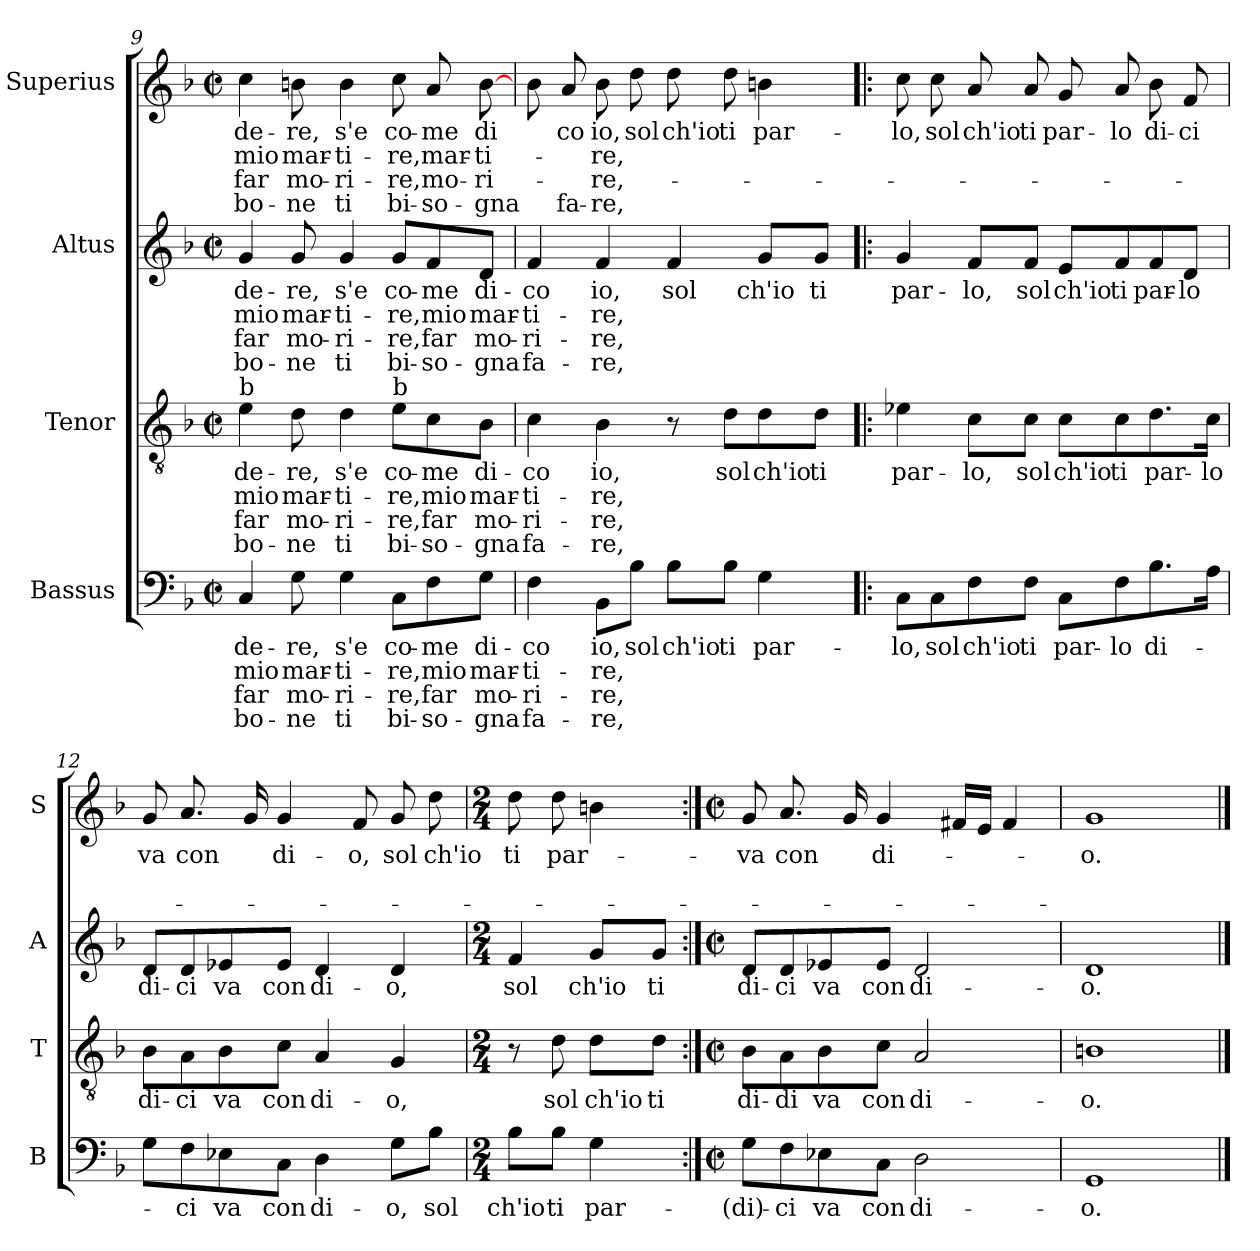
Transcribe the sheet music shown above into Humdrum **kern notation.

**kern	**text	**text	**text	**text	**kern	**text	**text	**text	**text	**kern	**text	**text	**text	**text	**kern	**text	**text	**text	**text
*part4	*part4	*part4	*part4	*part4	*part3	*part3	*part3	*part3	*part3	*part2	*part2	*part2	*part2	*part2	*part1	*part1	*part1	*part1	*part1
*staff4	*staff4	*staff4	*staff4	*staff4	*staff3	*staff3	*staff3	*staff3	*staff3	*staff2	*staff2	*staff2	*staff2	*staff2	*staff1	*staff1	*staff1	*staff1	*staff1
*I"Bassus	*	*	*	*	*I"Tenor	*	*	*	*	*I"Altus	*	*	*	*	*I"Superius	*	*	*	*
*I'B	*	*	*	*	*I'T	*	*	*	*	*I'A	*	*	*	*	*I'S	*	*	*	*
*clefF4	*	*	*	*	*clefGv2	*	*	*	*	*clefG2	*	*	*	*	*clefG2	*	*	*	*
*k[b-]	*	*	*	*	*k[b-]	*	*	*	*	*k[b-]	*	*	*	*	*k[b-]	*	*	*	*
*F:	*	*	*	*	*F:	*	*	*	*	*F:	*	*	*	*	*F:	*	*	*	*
*M2/2	*	*	*	*	*M2/2	*	*	*	*	*M2/2	*	*	*	*	*M2/2	*	*	*	*
*met(c|)	*	*	*	*	*met(c|)	*	*	*	*	*met(c|)	*	*	*	*	*met(c|)	*	*	*	*
=9	=9	=9	=9	=9	=9	=9	=9	=9	=9	=9	=9	=9	=9	=9	=9	=9	=9	=9	=9
!	!	!	!	!	!LO:TX:a:t=b	!	!	!	!	!	!	!	!	!	!	!	!	!	!
4C/	-de-	mio	far	-bo-	4e\	-de-	mio	far	-bo-	4g/	-de-	mio	far	-bo-	4cc\	-de-	mio	far	-bo-
8G\	-re,	mar-	mo-	-ne	8d\	-re,	mar-	mo-	-ne	8g/	-re,	mar-	mo-	-ne	8bn\	-re,	mar-	mo-	-ne
4G\	s'e	-ti-	-ri-	ti	4d\	s'e	-ti-	-ri-	ti	4g/	s'e	-ti-	-ri-	ti	4b\	s'e	-ti-	-ri-	ti
!	!	!	!	!	!LO:TX:a:t=b	!	!	!	!	!	!	!	!	!	!	!	!	!	!
8C\L	co-	-re,	-re,	bi-	8e\L	co-	-re,	-re,	bi-	8g/L	co-	-re,	-re,	bi-	8cc\	co-	-re,	-re,	bi-
8F\	-me	mio	far	-so-	8c\	-me	mio	far	-so-	8f/	-me	mio	far	-so-	8a/	-me	mar-	mo-	-so-
8G\J	di-	mar-	mo-	-gna	8B-\J	di-	mar-	mo-	-gna	8d/J	di-	mar-	mo-	-gna	[8b\	di	-ti-	-ri-	-gna
=10	=10	=10	=10	=10	=10	=10	=10	=10	=10	=10	=10	=10	=10	=10	=10	=10	=10	=10	=10
4F\	-co	-ti-	-ri-	fa-	4c\	-co	-ti-	-ri-	fa-	4f/	-co	-ti-	-ri-	fa-	8b-\	.	.	.	.
.	.	.	.	.	.	.	.	.	.	.	.	.	.	.	8a/	co	.	.	fa-
8BB-\L	io,	-re,	-re,	-re,	4B-\	io,	-re,	-re,	-re,	4f/	io,	-re,	-re,	-re,	8b-\	io,	-re,	-re,-	-re,
8B-\J	sol	.	.	.	.	.	.	.	.	.	.	.	.	.	8dd\	sol	.	.	.
8B-\L	ch'io	.	.	.	8r	.	.	.	.	4f/	sol	.	.	.	8dd\	ch'io	.	.	.
8B-\J	ti	.	.	.	8d\L	sol	.	.	.	.	.	.	.	.	8dd\	ti	.	.	.
4G\	par-	.	.	.	8d\	ch'io	.	.	.	8g/L	ch'io	.	.	.	4bn\	par-	.	.	.
.	.	.	.	.	8d\J	ti	.	.	.	8g/J	ti	.	.	.	.	.	.	.	.
=11!|:	=11!|:	=11!|:	=11!|:	=11!|:	=11!|:	=11!|:	=11!|:	=11!|:	=11!|:	=11!|:	=11!|:	=11!|:	=11!|:	=11!|:	=11!|:	=11!|:	=11!|:	=11!|:	=11!|:
8C\L	-lo,	.	.	.	4e-X\	par-	.	.	.	4g/	par-	.	.	.	8cc\	-lo,	.	.	.
8C\	sol	.	.	.	.	.	.	.	.	.	.	.	.	.	8cc\	sol	.	.	.
8F\	ch'io	.	.	.	8c\L	-lo,	.	.	.	8f/L	-lo,	.	.	.	8a/	ch'io	.	.	.
8F\J	ti	.	.	.	8c\J	sol	.	.	.	8f/J	sol	.	.	.	8a/	ti	.	.	.
8C\L	par-	.	.	.	8c\L	ch'io	.	.	.	8e/L	ch'io	.	.	.	8g/	par-	.	.	.
8F\	-lo	.	.	.	8c\	ti	.	.	.	8f/	ti	.	.	.	8a/	-lo	.	.	.
8.B-\	di-	.	.	.	8.d\	par-	.	.	.	8f/	par-	.	.	.	8b-\	di-	.	.	.
.	.	.	.	.	.	.	.	.	.	8d/J	-lo	.	.	.	8f/	-ci	.	.	.
16A\Jk	.	.	.	.	16c\Jk	-lo	.	.	.	.	.	.	.	.	.	.	.	.	.
!!LO:LB:g=z
=12	=12	=12	=12	=12	=12	=12	=12	=12	=12	=12	=12	=12	=12	=12	=12	=12	=12	=12	=12
8G\L	.	.	.	.	8B-\L	di-	.	.	.	8d/L	di-	.	.	.	8g/	va	.	.	.
8F\	-ci	.	.	.	8A\	-ci	.	.	.	8d/	-ci	.	.	.	8.a/	con	.	.	.
8E-X\	va	.	.	.	8B-\	va	.	.	.	8e-X/	va	.	.	.	.	.	.	.	.
.	.	.	.	.	.	.	.	.	.	.	.	.	.	.	16g/	.	.	.	.
8C\J	con	.	.	.	8c\J	con	.	.	.	8e-/J	con	.	.	.	4g/	di-	.	.	.
4D\	di-	.	.	.	4A/	di-	.	.	.	4d/	di-	.	.	.	.	.	.	.	.
.	.	.	.	.	.	.	.	.	.	.	.	.	.	.	8f/	-o,	.	.	.
8G\L	-o,	.	.	.	4G/	-o,	.	.	.	4d/	-o,	.	.	.	8g/	sol	.	.	.
8B-\J	sol	.	.	.	.	.	.	.	.	.	.	.	.	.	8dd\	ch'io	.	.	.
=13	=13	=13	=13	=13	=13	=13	=13	=13	=13	=13	=13	=13	=13	=13	=13	=13	=13	=13	=13
*M2/4	*	*	*	*	*M2/4	*	*	*	*	*M2/4	*	*	*	*	*M2/4	*	*	*	*
8B-\L	ch'io	.	.	.	8r	.	.	.	.	4f/	sol	.	.	.	8dd\	ti	.	.	.
8B-\J	ti	.	.	.	8d\	sol	.	.	.	.	.	.	.	.	8dd\	par-	.	.	.
4G\	par-	.	.	.	8d\L	ch'io	.	.	.	8g/L	ch'io	.	.	.	4bn\	.	.	.	.
.	.	.	.	.	8d\J	ti	.	.	.	8g/J	ti	.	.	.	.	.	.	.	.
=14:|!	=14:|!	=14:|!	=14:|!	=14:|!	=14:|!	=14:|!	=14:|!	=14:|!	=14:|!	=14:|!	=14:|!	=14:|!	=14:|!	=14:|!	=14:|!	=14:|!	=14:|!	=14:|!	=14:|!
*M2/2	*	*	*	*	*M2/2	*	*	*	*	*M2/2	*	*	*	*	*M2/2	*	*	*	*
*met(c|)	*	*	*	*	*met(c|)	*	*	*	*	*met(c|)	*	*	*	*	*met(c|)	*	*	*	*
8G\L	-(di)-	.	.	.	8B-\L	di-	.	.	.	8d/L	di-	.	.	.	8g/	-va	.	.	.
8F\	-ci	.	.	.	8A\	-di	.	.	.	8d/	-ci	.	.	.	8.a/	con	.	.	.
8E-X\	va	.	.	.	8B-\	va	.	.	.	8e-X/	va	.	.	.	.	.	.	.	.
.	.	.	.	.	.	.	.	.	.	.	.	.	.	.	16g/	.	.	.	.
8C\J	con	.	.	.	8c\J	con	.	.	.	8e-/J	con	.	.	.	4g/	di-	.	.	.
2D\	di-	.	.	.	2A/	di-	.	.	.	2d/	di-	.	.	.	.	.	.	.	.
.	.	.	.	.	.	.	.	.	.	.	.	.	.	.	16f#X/LL	.	.	.	.
.	.	.	.	.	.	.	.	.	.	.	.	.	.	.	16e/JJ	.	.	.	.
.	.	.	.	.	.	.	.	.	.	.	.	.	.	.	4f#/	.	.	.	.
=15	=15	=15	=15	=15	=15	=15	=15	=15	=15	=15	=15	=15	=15	=15	=15	=15	=15	=15	=15
1GG	-o.	.	.	.	1Bn	-o.	.	.	.	1d	-o.	.	.	.	1g	-o.	.	.	.
==	==	==	==	==	==	==	==	==	==	==	==	==	==	==	==	==	==	==	==
*-	*-	*-	*-	*-	*-	*-	*-	*-	*-	*-	*-	*-	*-	*-	*-	*-	*-	*-	*-
